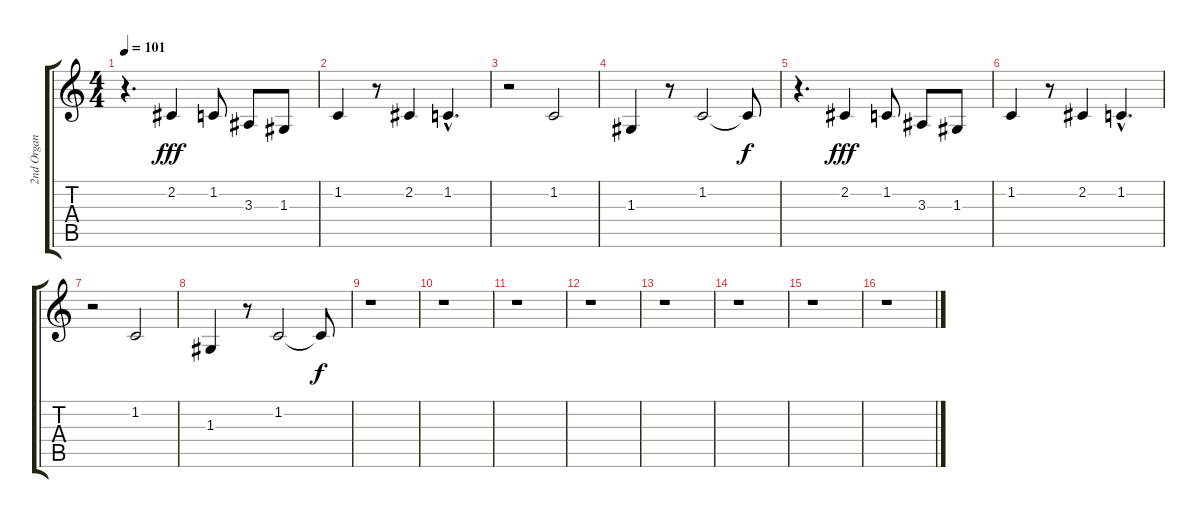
\track ("2nd Organ" "2nd Organ") {instrument drawbarorgan}
\staff {score tabs}
\tuning (E4 B3 G3 D3 A2 E2) {hide}
\ts (4 4)
\tempo 101
\clef g2
\ks c
r.4{d dy fff} 2.2.4{volume 10 instrument overdrivenguitar} 1.2.8 3.3.8 1.3.8 |
1.2.4 r.8 2.2.4 1.2{hac}.4{d} |
r.2 1.2.2 |
1.3.4 r.8 1.2.2 1.2{t}.8{dy f} |
r.4{d} 2.2.4{dy fff} 1.2.8 3.3.8 1.3.8 |
1.2.4 r.8 2.2.4 1.2{hac}.4{d} |
r.2 1.2.2 |
1.3.4 r.8 1.2.2 1.2{t}.8{dy f} |
r.1 |
r.1 |
r.1 |
r.1 |
r.1 |
r.1 |
r.1 |
r.1
